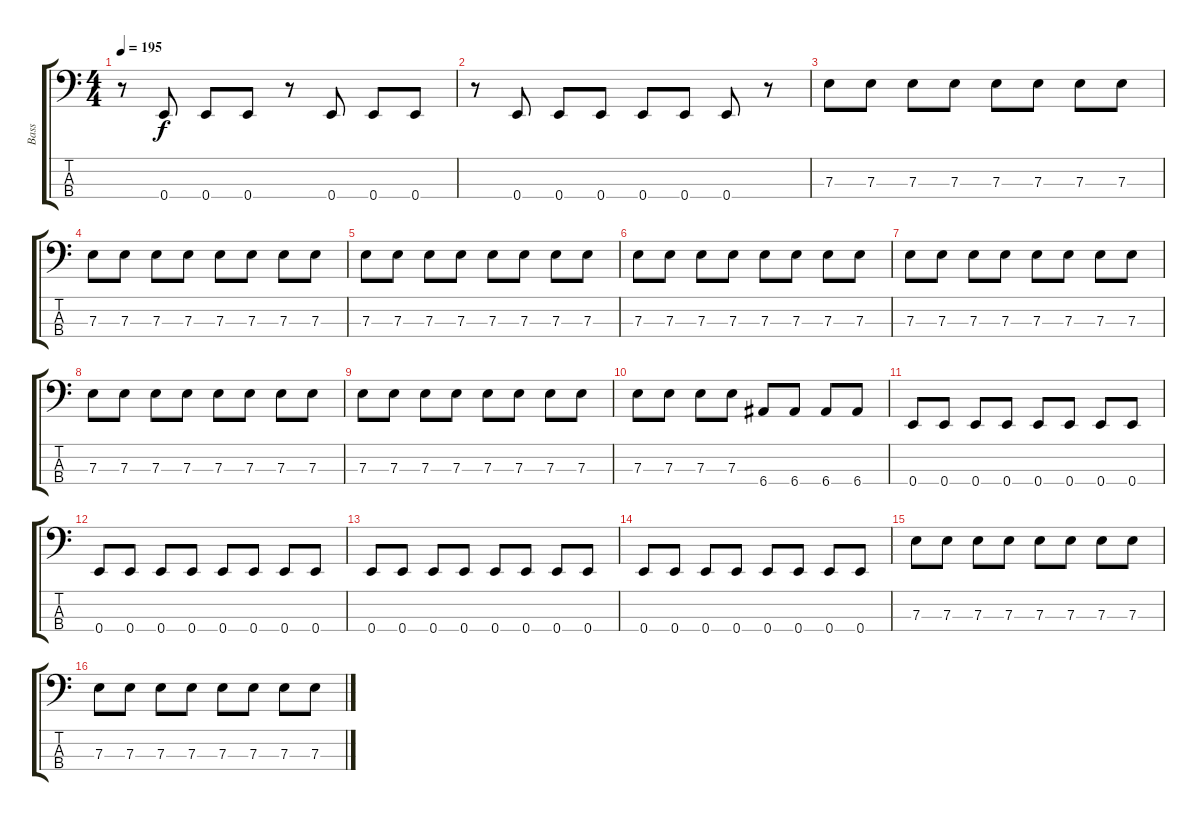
\track ("Bass" "Bass") {instrument electricbassfinger}
\staff {score tabs}
\tuning (G2 D2 A1 E1) {hide}
\ts (4 4)
\tempo 195
\clef f4
\ks c
r.8{dy f} 0.4.8 0.4.8 0.4.8 r.8 0.4.8 0.4.8 0.4.8 |
r.8 0.4.8 0.4.8 0.4.8 0.4.8 0.4.8 0.4.8 r.8 |
7.3.8 7.3.8 7.3.8 7.3.8 7.3.8 7.3.8 7.3.8 7.3.8 |
7.3.8 7.3.8 7.3.8 7.3.8 7.3.8 7.3.8 7.3.8 7.3.8 |
7.3.8 7.3.8 7.3.8 7.3.8 7.3.8 7.3.8 7.3.8 7.3.8 |
7.3.8 7.3.8 7.3.8 7.3.8 7.3.8 7.3.8 7.3.8 7.3.8 |
7.3.8 7.3.8 7.3.8 7.3.8 7.3.8 7.3.8 7.3.8 7.3.8 |
7.3.8 7.3.8 7.3.8 7.3.8 7.3.8 7.3.8 7.3.8 7.3.8 |
7.3.8 7.3.8 7.3.8 7.3.8 7.3.8 7.3.8 7.3.8 7.3.8 |
7.3.8 7.3.8 7.3.8 7.3.8 6.4.8 6.4.8 6.4.8 6.4.8 |
0.4.8 0.4.8 0.4.8 0.4.8 0.4.8 0.4.8 0.4.8 0.4.8 |
0.4.8 0.4.8 0.4.8 0.4.8 0.4.8 0.4.8 0.4.8 0.4.8 |
0.4.8 0.4.8 0.4.8 0.4.8 0.4.8 0.4.8 0.4.8 0.4.8 |
0.4.8 0.4.8 0.4.8 0.4.8 0.4.8 0.4.8 0.4.8 0.4.8 |
7.3.8 7.3.8 7.3.8 7.3.8 7.3.8 7.3.8 7.3.8 7.3.8 |
7.3.8 7.3.8 7.3.8 7.3.8 7.3.8 7.3.8 7.3.8 7.3.8
